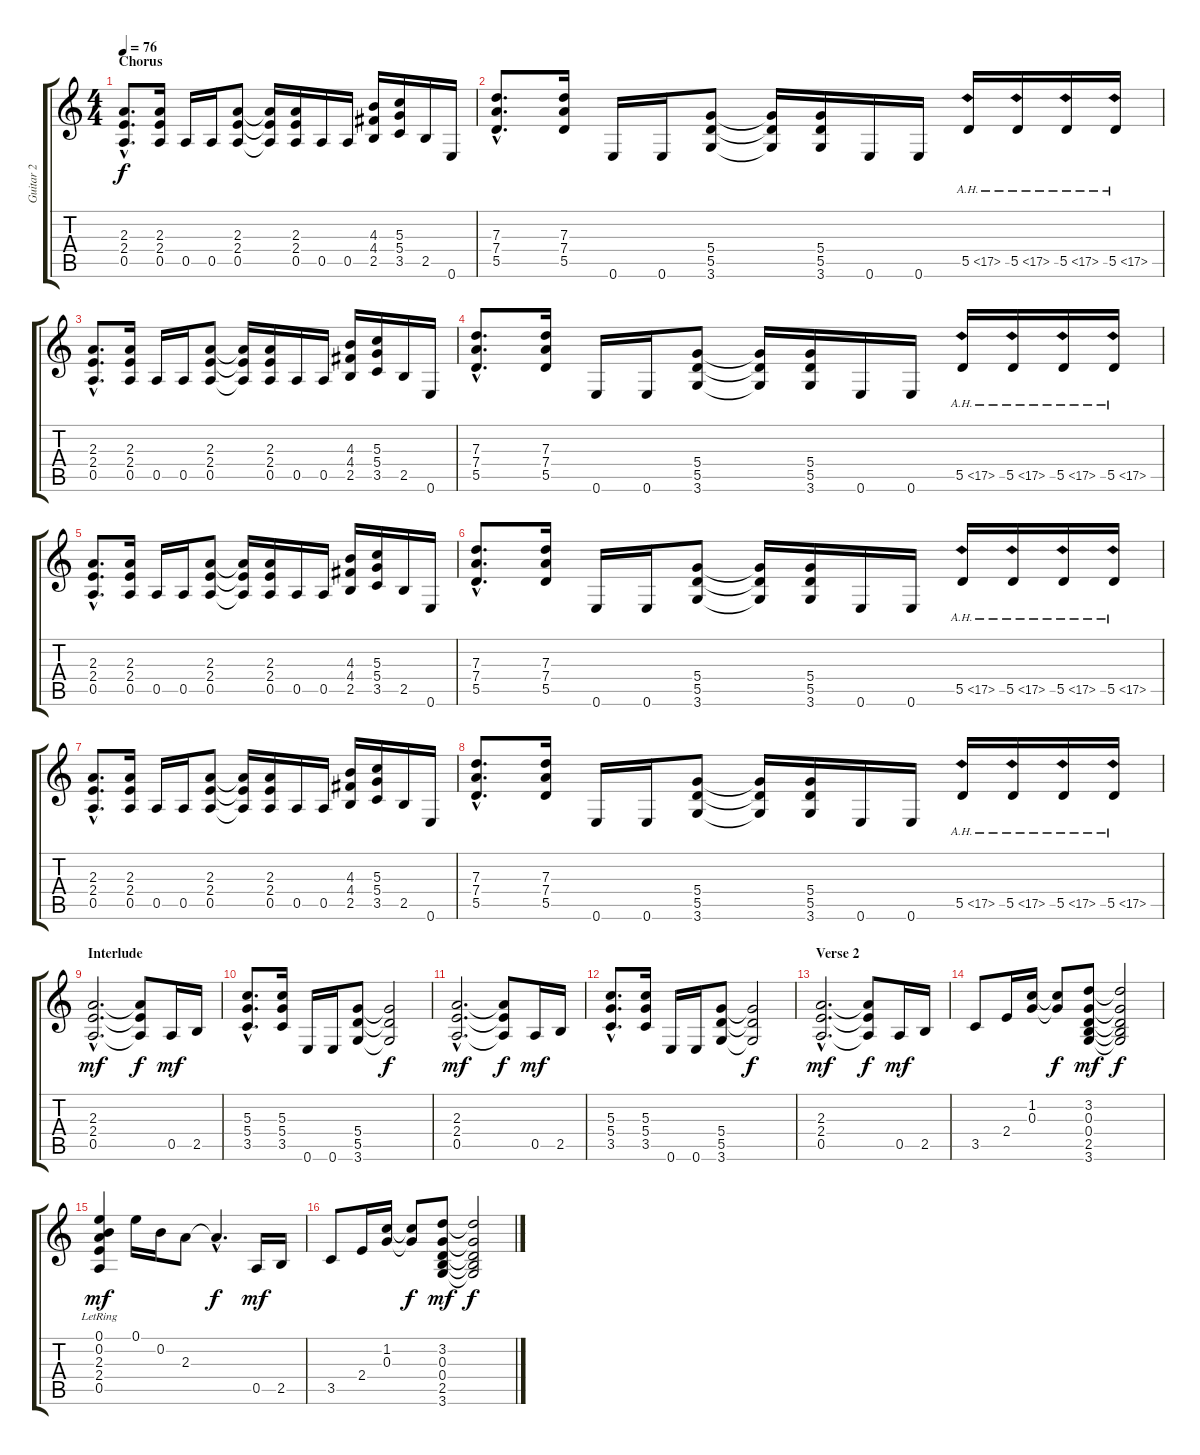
\track ("Guitar 2" "Guitar 2") {instrument electricguitarjazz}
\staff {score tabs}
\tuning (E4 B3 G3 D3 A2 E2) {hide}
\ts (4 4)
\section ("" "Chorus")
\tempo 76
\clef g2
\ks c
(2.3{hac} 2.4{hac} 0.5{hac}).8{d dy f} (2.3 2.4 0.5).16 0.5.16 0.5.16 (2.3 2.4 0.5).8 (2.3{t} 2.4{t} 0.5{t}).16 (2.3 2.4 0.5).16 0.5.16 0.5.16 (4.3 4.4 2.5).16 (5.3 5.4 3.5).16 2.5.16 0.6.16 |
(7.3{hac} 7.4{hac} 5.5{hac}).8{d} (7.3 7.4 5.5).16 0.6.16 0.6.16 (5.4 5.5 3.6).8 (5.4{t} 5.5{t} 3.6{t}).16 (5.4 5.5 3.6).16 0.6.16 0.6.16 5.5{ah 12}.16 5.5{ah 12}.16 5.5{ah 12}.16 5.5{ah 12}.16 |
(2.3{hac} 2.4{hac} 0.5{hac}).8{d} (2.3 2.4 0.5).16 0.5.16 0.5.16 (2.3 2.4 0.5).8 (2.3{t} 2.4{t} 0.5{t}).16 (2.3 2.4 0.5).16 0.5.16 0.5.16 (4.3 4.4 2.5).16 (5.3 5.4 3.5).16 2.5.16 0.6.16 |
(7.3{hac} 7.4{hac} 5.5{hac}).8{d} (7.3 7.4 5.5).16 0.6.16 0.6.16 (5.4 5.5 3.6).8 (5.4{t} 5.5{t} 3.6{t}).16 (5.4 5.5 3.6).16 0.6.16 0.6.16 5.5{ah 12}.16 5.5{ah 12}.16 5.5{ah 12}.16 5.5{ah 12}.16 |
(2.3{hac} 2.4{hac} 0.5{hac}).8{d} (2.3 2.4 0.5).16 0.5.16 0.5.16 (2.3 2.4 0.5).8 (2.3{t} 2.4{t} 0.5{t}).16 (2.3 2.4 0.5).16 0.5.16 0.5.16 (4.3 4.4 2.5).16 (5.3 5.4 3.5).16 2.5.16 0.6.16 |
(7.3{hac} 7.4{hac} 5.5{hac}).8{d} (7.3 7.4 5.5).16 0.6.16 0.6.16 (5.4 5.5 3.6).8 (5.4{t} 5.5{t} 3.6{t}).16 (5.4 5.5 3.6).16 0.6.16 0.6.16 5.5{ah 12}.16 5.5{ah 12}.16 5.5{ah 12}.16 5.5{ah 12}.16 |
(2.3{hac} 2.4{hac} 0.5{hac}).8{d} (2.3 2.4 0.5).16 0.5.16 0.5.16 (2.3 2.4 0.5).8 (2.3{t} 2.4{t} 0.5{t}).16 (2.3 2.4 0.5).16 0.5.16 0.5.16 (4.3 4.4 2.5).16 (5.3 5.4 3.5).16 2.5.16 0.6.16 |
(7.3{hac} 7.4{hac} 5.5{hac}).8{d} (7.3 7.4 5.5).16 0.6.16 0.6.16 (5.4 5.5 3.6).8 (5.4{t} 5.5{t} 3.6{t}).16 (5.4 5.5 3.6).16 0.6.16 0.6.16 5.5{ah 12}.16 5.5{ah 12}.16 5.5{ah 12}.16 5.5{ah 12}.16 |
\section ("" "Interlude")
(2.3{hac} 2.4{hac} 0.5{hac}).2{d dy mf} (2.3{t} 2.4{t} 0.5{t}).8{dy f} 0.5.16{dy mf} 2.5.16 |
(5.3{hac} 5.4{hac} 3.5{hac}).8{d} (5.3 5.4 3.5).16 0.6.16 0.6.16 (5.4 5.5 3.6).8 (5.4{t} 5.5{t} 3.6{t}).2{dy f} |
(2.3{hac} 2.4{hac} 0.5{hac}).2{d dy mf} (2.3{t} 2.4{t} 0.5{t}).8{dy f} 0.5.16{dy mf} 2.5.16 |
(5.3{hac} 5.4{hac} 3.5{hac}).8{d} (5.3 5.4 3.5).16 0.6.16 0.6.16 (5.4 5.5 3.6).8 (5.4{t} 5.5{t} 3.6{t}).2{dy f} |
\section ("" "Verse 2")
(2.3{hac} 2.4{hac} 0.5{hac}).2{d dy mf} (2.3{t} 2.4{t} 0.5{t}).8{dy f} 0.5.16{dy mf instrument electricguitarjazz} 2.5.16 |
3.5.8 2.4.16 (1.2 0.3).16 (1.2{t} 0.3{t}).8{dy f} (3.2 0.3 0.4 2.5 3.6).8{dy mf} (3.2{t} 0.3{t} 0.4{t} 2.5{t} 3.6{t}).2{dy f} |
(0.1 0.2 2.3 2.4{lr} 0.5{lr}).4{dy mf} 0.1.16 0.2.16 2.3.8 2.3{hac t}.4{d dy f} 0.5.16{dy mf} 2.5.16 |
3.5.8 2.4.16 (1.2 0.3).16 (1.2{t} 0.3{t}).8{dy f} (3.2 0.3 0.4 2.5 3.6).8{dy mf} (3.2{t} 0.3{t} 0.4{t} 2.5{t} 3.6{t}).2{dy f}
